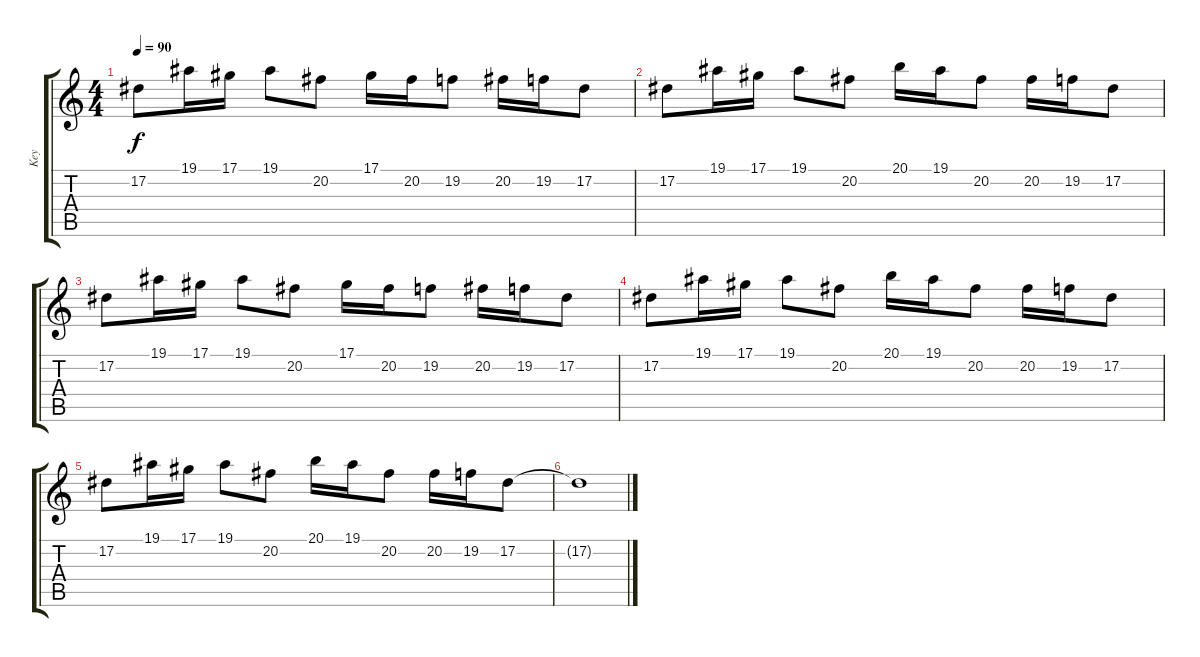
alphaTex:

\track ("Key" "Key") {instrument lead8bassandlead}
\staff {score tabs}
\tuning (Eb4 Bb3 Gb3 Db3 Ab2 Eb2) {hide}
\ts (4 4)
\tempo 90
\clef g2
\ks c
17.2.8{dy f instrument lead8bassandlead} 19.1.16 17.1.16 19.1.8 20.2.8 17.1.16 20.2.16 19.2.8 20.2.16 19.2.16 17.2.8 |
17.2.8 19.1.16 17.1.16 19.1.8 20.2.8 20.1.16 19.1.16 20.2.8 20.2.16 19.2.16 17.2.8 |
17.2.8 19.1.16 17.1.16 19.1.8 20.2.8 17.1.16 20.2.16 19.2.8 20.2.16 19.2.16 17.2.8 |
17.2.8 19.1.16 17.1.16 19.1.8 20.2.8 20.1.16 19.1.16 20.2.8 20.2.16 19.2.16 17.2.8 |
17.2.8 19.1.16 17.1.16 19.1.8 20.2.8 20.1.16 19.1.16 20.2.8 20.2.16 19.2.16 17.2.8 |
17.2{t}.1
